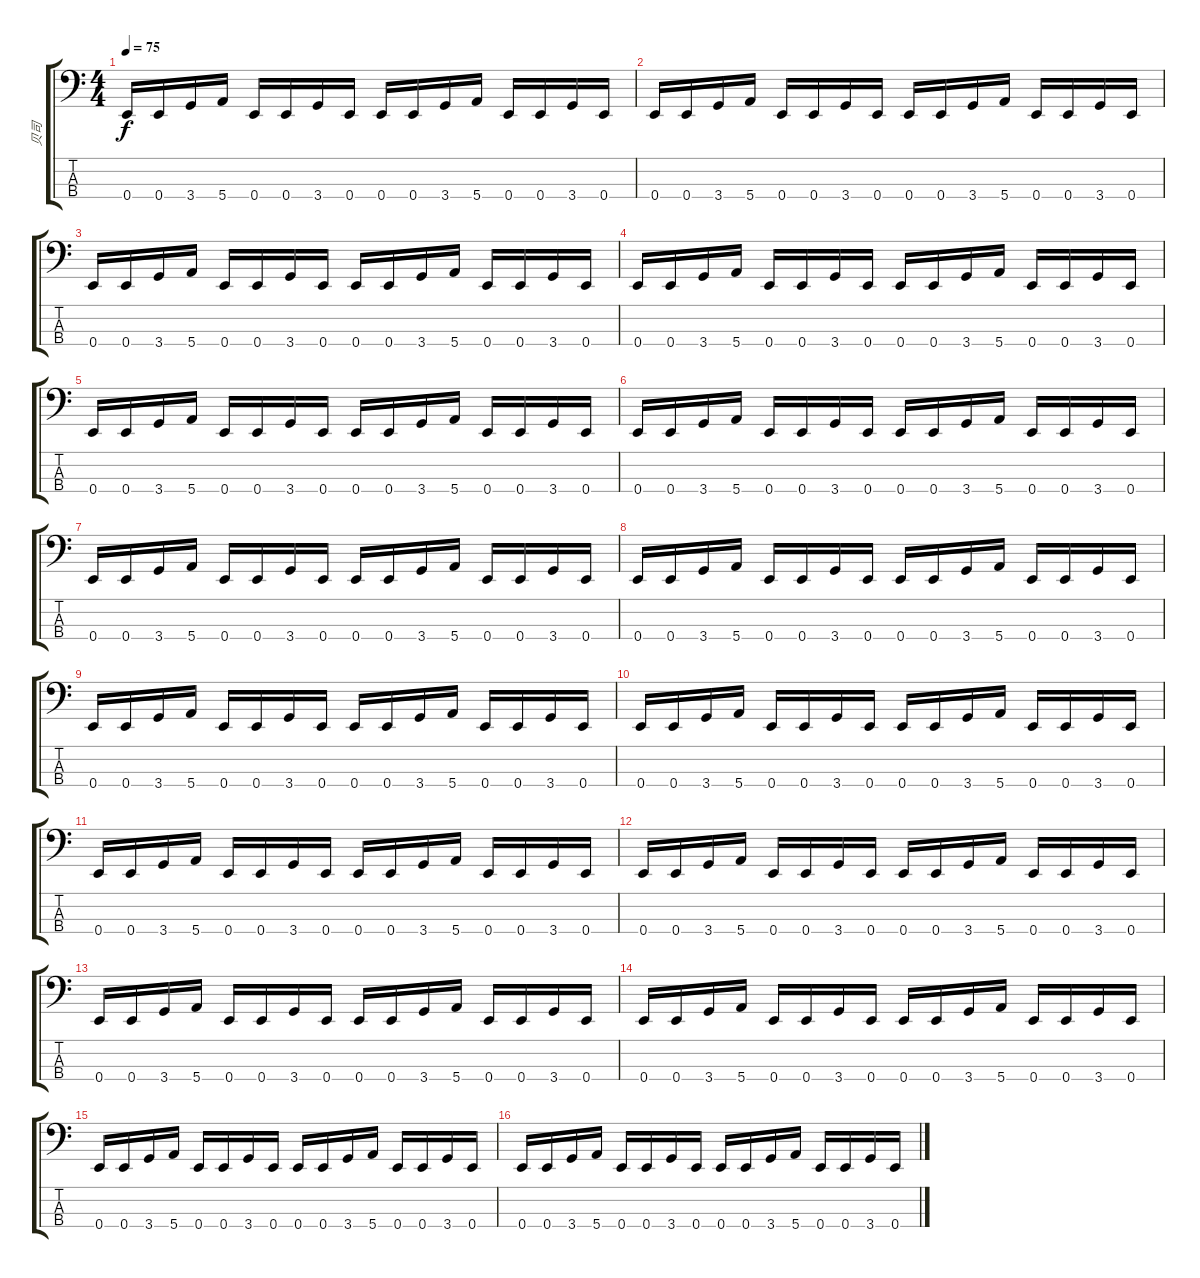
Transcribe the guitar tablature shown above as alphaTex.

\track ("贝司" "贝司") {instrument electricbassfinger}
\staff {score tabs}
\tuning (G2 D2 A1 E1) {hide}
\ts (4 4)
\tempo 75
\clef f4
\ks c
0.4.16{dy f} 0.4.16 3.4.16 5.4.16 0.4.16 0.4.16 3.4.16 0.4.16 0.4.16 0.4.16 3.4.16 5.4.16 0.4.16 0.4.16 3.4.16 0.4.16 |
0.4.16 0.4.16 3.4.16 5.4.16 0.4.16 0.4.16 3.4.16 0.4.16 0.4.16 0.4.16 3.4.16 5.4.16 0.4.16 0.4.16 3.4.16 0.4.16 |
0.4.16 0.4.16 3.4.16 5.4.16 0.4.16 0.4.16 3.4.16 0.4.16 0.4.16 0.4.16 3.4.16 5.4.16 0.4.16 0.4.16 3.4.16 0.4.16 |
0.4.16 0.4.16 3.4.16 5.4.16 0.4.16 0.4.16 3.4.16 0.4.16 0.4.16 0.4.16 3.4.16 5.4.16 0.4.16 0.4.16 3.4.16 0.4.16 |
0.4.16 0.4.16 3.4.16 5.4.16 0.4.16 0.4.16 3.4.16 0.4.16 0.4.16 0.4.16 3.4.16 5.4.16 0.4.16 0.4.16 3.4.16 0.4.16 |
0.4.16 0.4.16 3.4.16 5.4.16 0.4.16 0.4.16 3.4.16 0.4.16 0.4.16 0.4.16 3.4.16 5.4.16 0.4.16 0.4.16 3.4.16 0.4.16 |
0.4.16 0.4.16 3.4.16 5.4.16 0.4.16 0.4.16 3.4.16 0.4.16 0.4.16 0.4.16 3.4.16 5.4.16 0.4.16 0.4.16 3.4.16 0.4.16 |
0.4.16 0.4.16 3.4.16 5.4.16 0.4.16 0.4.16 3.4.16 0.4.16 0.4.16 0.4.16 3.4.16 5.4.16 0.4.16 0.4.16 3.4.16 0.4.16 |
0.4.16 0.4.16 3.4.16 5.4.16 0.4.16 0.4.16 3.4.16 0.4.16 0.4.16 0.4.16 3.4.16 5.4.16 0.4.16 0.4.16 3.4.16 0.4.16 |
0.4.16 0.4.16 3.4.16 5.4.16 0.4.16 0.4.16 3.4.16 0.4.16 0.4.16 0.4.16 3.4.16 5.4.16 0.4.16 0.4.16 3.4.16 0.4.16 |
0.4.16 0.4.16 3.4.16 5.4.16 0.4.16 0.4.16 3.4.16 0.4.16 0.4.16 0.4.16 3.4.16 5.4.16 0.4.16 0.4.16 3.4.16 0.4.16 |
0.4.16 0.4.16 3.4.16 5.4.16 0.4.16 0.4.16 3.4.16 0.4.16 0.4.16 0.4.16 3.4.16 5.4.16 0.4.16 0.4.16 3.4.16 0.4.16 |
0.4.16 0.4.16 3.4.16 5.4.16 0.4.16 0.4.16 3.4.16 0.4.16 0.4.16 0.4.16 3.4.16 5.4.16 0.4.16 0.4.16 3.4.16 0.4.16 |
0.4.16 0.4.16 3.4.16 5.4.16 0.4.16 0.4.16 3.4.16 0.4.16 0.4.16 0.4.16 3.4.16 5.4.16 0.4.16 0.4.16 3.4.16 0.4.16 |
0.4.16 0.4.16 3.4.16 5.4.16 0.4.16 0.4.16 3.4.16 0.4.16 0.4.16 0.4.16 3.4.16 5.4.16 0.4.16 0.4.16 3.4.16 0.4.16 |
0.4.16 0.4.16 3.4.16 5.4.16 0.4.16 0.4.16 3.4.16 0.4.16 0.4.16 0.4.16 3.4.16 5.4.16 0.4.16 0.4.16 3.4.16 0.4.16
